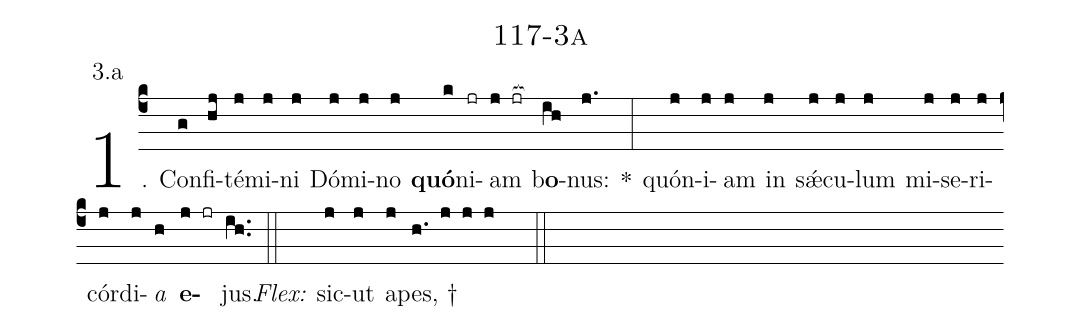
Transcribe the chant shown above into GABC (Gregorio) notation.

name: 117-3a;
annotation: 3.a;
%%
(c4)1. Con(g)fi(hj)té(j)mi(j)ni(j) Dó(j)mi(j)no(j) <b>quó</b>n(k)i(jr)am(j jr[ocb:1{]) b<b>o</b>(ih[ocb:0}])nus:(j.) *(:) quón(j)i(j)am(j) in(j) sǽ(j)cu(j)lum(j) mi(j)se(j)ri(j)cór(j)di(j)<i>a</i>(h) <b>e</b>(j jr)jus.(ih..) (::)
<i>Flex:</i>()  sic(j)ut(j) a(j)pes, †(h. j j j  ::)
